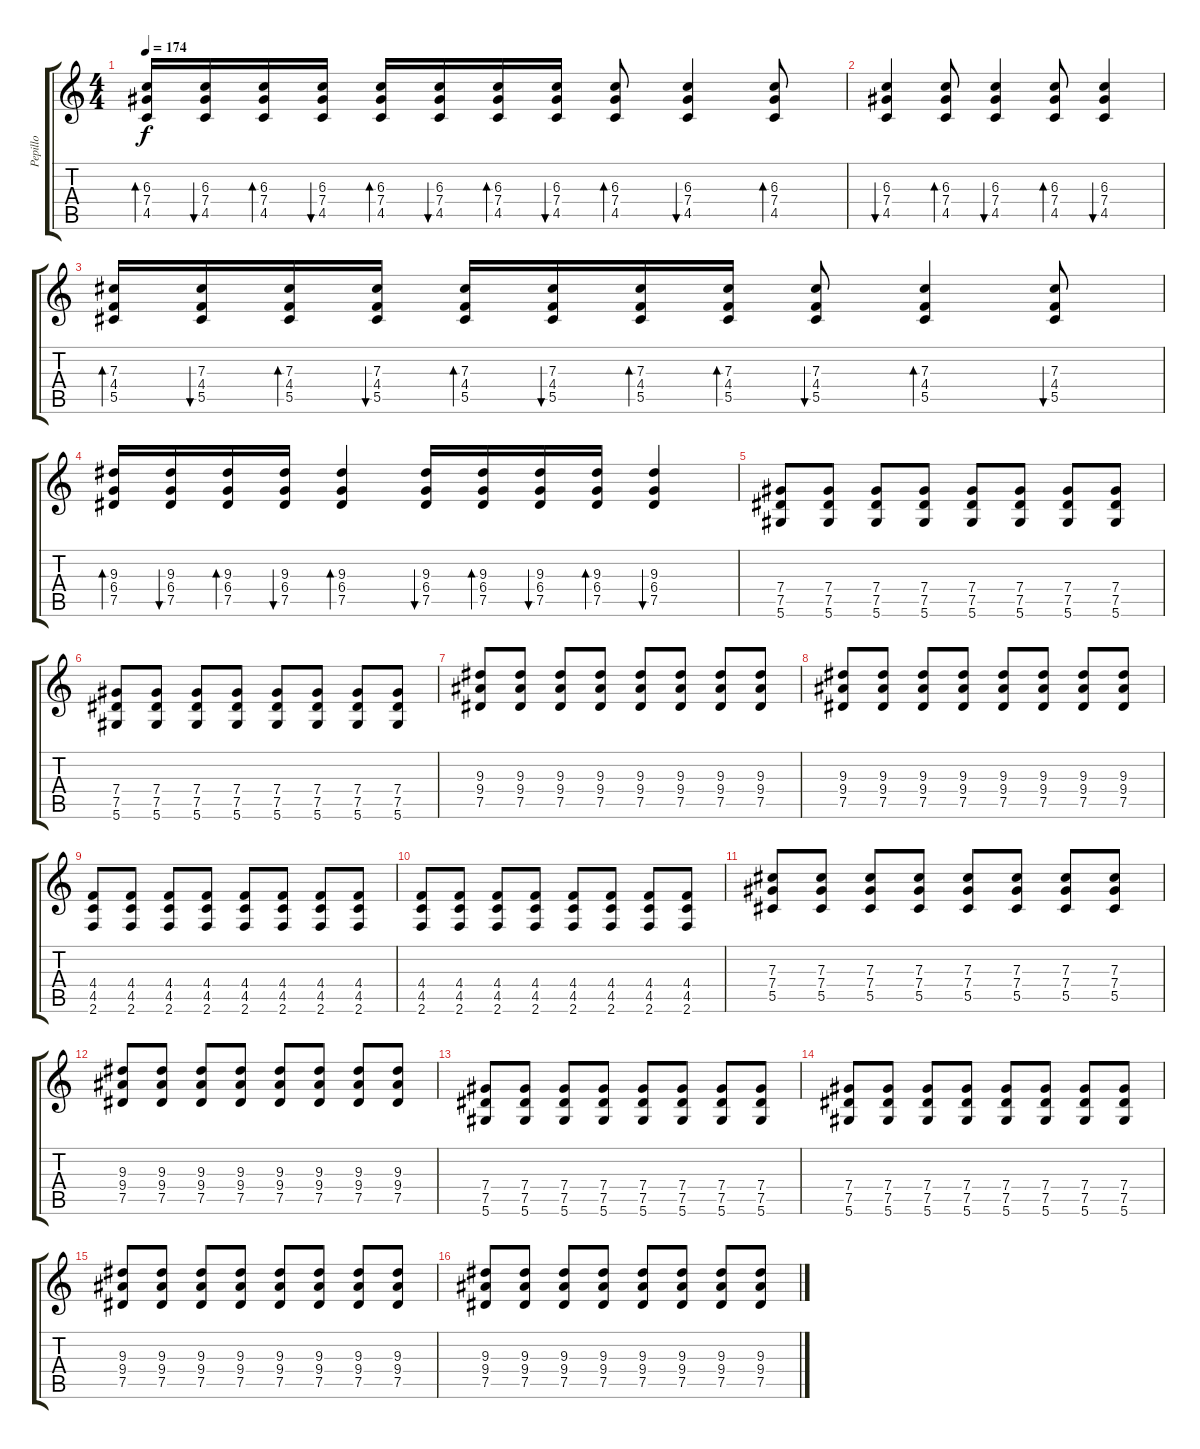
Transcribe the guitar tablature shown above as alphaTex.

\track ("Pepillo" "Pepillo") {instrument overdrivenguitar}
\staff {score tabs}
\tuning (Eb4 Bb3 Gb3 Db3 Ab2 Eb2) {hide}
\ts (4 4)
\tempo 174
\clef g2
\ks c
(6.3 7.4 4.5).16{bd 60 dy f} (6.3 7.4 4.5).16{bu 60} (6.3 7.4 4.5).16{bd 60} (6.3 7.4 4.5).16{bu 60} (6.3 7.4 4.5).16{bd 60} (6.3 7.4 4.5).16{bu 60} (6.3 7.4 4.5).16{bd 60} (6.3 7.4 4.5).16{bu 60} (6.3 7.4 4.5).8{bd 60} (6.3 7.4 4.5).4{bu 60} (6.3 7.4 4.5).8{bd 60} |
(6.3 7.4 4.5).4{bu 60} (6.3 7.4 4.5).8{bd 60} (6.3 7.4 4.5).4{bu 60} (6.3 7.4 4.5).8{bd 60} (6.3 7.4 4.5).4{bu 60} |
(7.3 4.4 5.5).16{bd 60} (7.3 4.4 5.5).16{bu 60} (7.3 4.4 5.5).16{bd 60} (7.3 4.4 5.5).16{bu 60} (7.3 4.4 5.5).16{bd 60} (7.3 4.4 5.5).16{bu 60} (7.3 4.4 5.5).16{bd 60} (7.3 4.4 5.5).16{bd 60} (7.3 4.4 5.5).8{bu 60} (7.3 4.4 5.5).4{bd 60} (7.3 4.4 5.5).8{bu 60} |
(9.3 6.4 7.5).16{bd 60} (9.3 6.4 7.5).16{bu 60} (9.3 6.4 7.5).16{bd 60} (9.3 6.4 7.5).16{bu 60} (9.3 6.4 7.5).4{bd 60} (9.3 6.4 7.5).16{bu 60} (9.3 6.4 7.5).16{bd 60} (9.3 6.4 7.5).16{bu 60} (9.3 6.4 7.5).16{bd 60} (9.3 6.4 7.5).4{bu 60} |
(7.4 7.5 5.6).8 (7.4 7.5 5.6).8 (7.4 7.5 5.6).8 (7.4 7.5 5.6).8 (7.4 7.5 5.6).8 (7.4 7.5 5.6).8 (7.4 7.5 5.6).8 (7.4 7.5 5.6).8 |
(7.4 7.5 5.6).8 (7.4 7.5 5.6).8 (7.4 7.5 5.6).8 (7.4 7.5 5.6).8 (7.4 7.5 5.6).8 (7.4 7.5 5.6).8 (7.4 7.5 5.6).8 (7.4 7.5 5.6).8 |
(9.3 9.4 7.5).8 (9.3 9.4 7.5).8 (9.3 9.4 7.5).8 (9.3 9.4 7.5).8 (9.3 9.4 7.5).8 (9.3 9.4 7.5).8 (9.3 9.4 7.5).8 (9.3 9.4 7.5).8 |
(9.3 9.4 7.5).8 (9.3 9.4 7.5).8 (9.3 9.4 7.5).8 (9.3 9.4 7.5).8 (9.3 9.4 7.5).8 (9.3 9.4 7.5).8 (9.3 9.4 7.5).8 (9.3 9.4 7.5).8 |
(4.4 4.5 2.6).8 (4.4 4.5 2.6).8 (4.4 4.5 2.6).8 (4.4 4.5 2.6).8 (4.4 4.5 2.6).8 (4.4 4.5 2.6).8 (4.4 4.5 2.6).8 (4.4 4.5 2.6).8 |
(4.4 4.5 2.6).8 (4.4 4.5 2.6).8 (4.4 4.5 2.6).8 (4.4 4.5 2.6).8 (4.4 4.5 2.6).8 (4.4 4.5 2.6).8 (4.4 4.5 2.6).8 (4.4 4.5 2.6).8 |
(7.3 7.4 5.5).8 (7.3 7.4 5.5).8 (7.3 7.4 5.5).8 (7.3 7.4 5.5).8 (7.3 7.4 5.5).8 (7.3 7.4 5.5).8 (7.3 7.4 5.5).8 (7.3 7.4 5.5).8 |
(9.3 9.4 7.5).8 (9.3 9.4 7.5).8 (9.3 9.4 7.5).8 (9.3 9.4 7.5).8 (9.3 9.4 7.5).8 (9.3 9.4 7.5).8 (9.3 9.4 7.5).8 (9.3 9.4 7.5).8 |
(7.4 7.5 5.6).8 (7.4 7.5 5.6).8 (7.4 7.5 5.6).8 (7.4 7.5 5.6).8 (7.4 7.5 5.6).8 (7.4 7.5 5.6).8 (7.4 7.5 5.6).8 (7.4 7.5 5.6).8 |
(7.4 7.5 5.6).8 (7.4 7.5 5.6).8 (7.4 7.5 5.6).8 (7.4 7.5 5.6).8 (7.4 7.5 5.6).8 (7.4 7.5 5.6).8 (7.4 7.5 5.6).8 (7.4 7.5 5.6).8 |
(9.3 9.4 7.5).8 (9.3 9.4 7.5).8 (9.3 9.4 7.5).8 (9.3 9.4 7.5).8 (9.3 9.4 7.5).8 (9.3 9.4 7.5).8 (9.3 9.4 7.5).8 (9.3 9.4 7.5).8 |
(9.3 9.4 7.5).8 (9.3 9.4 7.5).8 (9.3 9.4 7.5).8 (9.3 9.4 7.5).8 (9.3 9.4 7.5).8 (9.3 9.4 7.5).8 (9.3 9.4 7.5).8 (9.3 9.4 7.5).8
